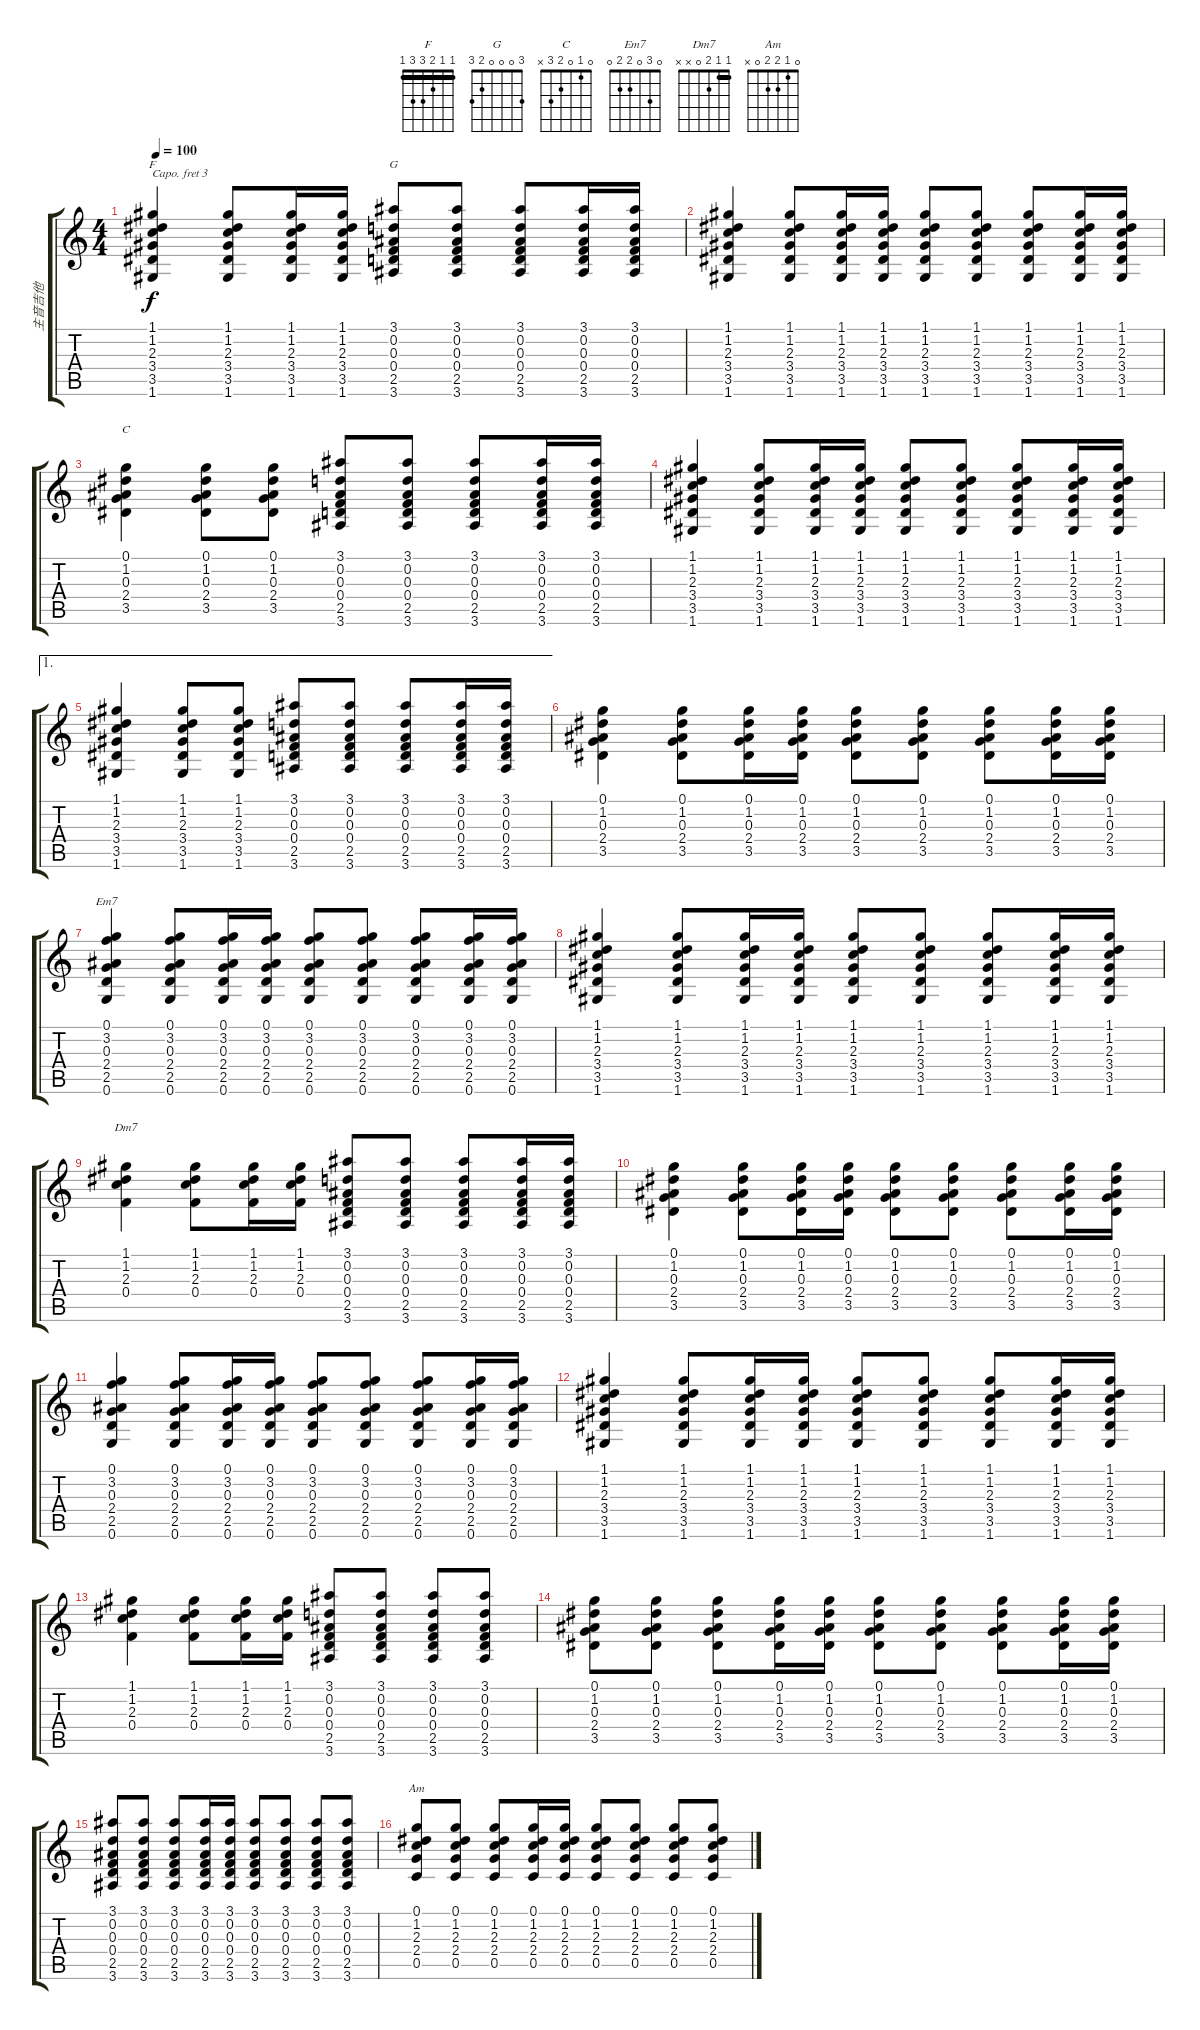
\track ("主音吉他" "主音吉他") {instrument acousticguitarsteel}
\staff {score tabs}
\capo 3
\tuning (E4 B3 G3 D3 A2 E2) {hide}
\chord ("F" 1 1 2 3 3 1) {barre 1}
\chord ("G" 3 0 0 0 2 3)
\chord ("C" 0 1 0 2 3 x)
\chord ("Em7" 0 3 0 2 2 0)
\chord ("Dm7" 1 1 2 0 x x) {barre 1}
\chord ("Am" 0 1 2 2 0 x)
\ts (4 4)
\tempo 100
\clef g2
\ks c
(1.1 1.2 2.3 3.4 3.5 1.6).4{ch "F" dy f} (1.1 1.2 2.3 3.4 3.5 1.6).8 (1.1 1.2 2.3 3.4 3.5 1.6).16 (1.1 1.2 2.3 3.4 3.5 1.6).16 (3.1 0.2 0.3 0.4 2.5 3.6).8{ch "G"} (3.1 0.2 0.3 0.4 2.5 3.6).8 (3.1 0.2 0.3 0.4 2.5 3.6).8 (3.1 0.2 0.3 0.4 2.5 3.6).16 (3.1 0.2 0.3 0.4 2.5 3.6).16 |
(1.1 1.2 2.3 3.4 3.5 1.6).4 (1.1 1.2 2.3 3.4 3.5 1.6).8 (1.1 1.2 2.3 3.4 3.5 1.6).16 (1.1 1.2 2.3 3.4 3.5 1.6).16 (1.1 1.2 2.3 3.4 3.5 1.6).8 (1.1 1.2 2.3 3.4 3.5 1.6).8 (1.1 1.2 2.3 3.4 3.5 1.6).8 (1.1 1.2 2.3 3.4 3.5 1.6).16 (1.1 1.2 2.3 3.4 3.5 1.6).16 |
(0.1 1.2 0.3 2.4 3.5).4{ch "C"} (0.1 1.2 0.3 2.4 3.5).8 (0.1 1.2 0.3 2.4 3.5).8 (3.1 0.2 0.3 0.4 2.5 3.6).8 (3.1 0.2 0.3 0.4 2.5 3.6).8 (3.1 0.2 0.3 0.4 2.5 3.6).8 (3.1 0.2 0.3 0.4 2.5 3.6).16 (3.1 0.2 0.3 0.4 2.5 3.6).16 |
(1.1 1.2 2.3 3.4 3.5 1.6).4 (1.1 1.2 2.3 3.4 3.5 1.6).8 (1.1 1.2 2.3 3.4 3.5 1.6).16 (1.1 1.2 2.3 3.4 3.5 1.6).16 (1.1 1.2 2.3 3.4 3.5 1.6).8 (1.1 1.2 2.3 3.4 3.5 1.6).8 (1.1 1.2 2.3 3.4 3.5 1.6).8 (1.1 1.2 2.3 3.4 3.5 1.6).16 (1.1 1.2 2.3 3.4 3.5 1.6).16 |
\ae 1
(1.1 1.2 2.3 3.4 3.5 1.6).4 (1.1 1.2 2.3 3.4 3.5 1.6).8 (1.1 1.2 2.3 3.4 3.5 1.6).8 (3.1 0.2 0.3 0.4 2.5 3.6).8 (3.1 0.2 0.3 0.4 2.5 3.6).8 (3.1 0.2 0.3 0.4 2.5 3.6).8 (3.1 0.2 0.3 0.4 2.5 3.6).16 (3.1 0.2 0.3 0.4 2.5 3.6).16 |
(0.1 1.2 0.3 2.4 3.5).4 (0.1 1.2 0.3 2.4 3.5).8 (0.1 1.2 0.3 2.4 3.5).16 (0.1 1.2 0.3 2.4 3.5).16 (0.1 1.2 0.3 2.4 3.5).8 (0.1 1.2 0.3 2.4 3.5).8 (0.1 1.2 0.3 2.4 3.5).8 (0.1 1.2 0.3 2.4 3.5).16 (0.1 1.2 0.3 2.4 3.5).16 |
(0.1 3.2 0.3 2.4 2.5 0.6).4{ch "Em7"} (0.1 3.2 0.3 2.4 2.5 0.6).8 (0.1 3.2 0.3 2.4 2.5 0.6).16 (0.1 3.2 0.3 2.4 2.5 0.6).16 (0.1 3.2 0.3 2.4 2.5 0.6).8 (0.1 3.2 0.3 2.4 2.5 0.6).8 (0.1 3.2 0.3 2.4 2.5 0.6).8 (0.1 3.2 0.3 2.4 2.5 0.6).16 (0.1 3.2 0.3 2.4 2.5 0.6).16 |
(1.1 1.2 2.3 3.4 3.5 1.6).4 (1.1 1.2 2.3 3.4 3.5 1.6).8 (1.1 1.2 2.3 3.4 3.5 1.6).16 (1.1 1.2 2.3 3.4 3.5 1.6).16 (1.1 1.2 2.3 3.4 3.5 1.6).8 (1.1 1.2 2.3 3.4 3.5 1.6).8 (1.1 1.2 2.3 3.4 3.5 1.6).8 (1.1 1.2 2.3 3.4 3.5 1.6).16 (1.1 1.2 2.3 3.4 3.5 1.6).16 |
(1.1 1.2 2.3 0.4).4{ch "Dm7"} (1.1 1.2 2.3 0.4).8 (1.1 1.2 2.3 0.4).16 (1.1 1.2 2.3 0.4).16 (3.1 0.2 0.3 0.4 2.5 3.6).8 (3.1 0.2 0.3 0.4 2.5 3.6).8 (3.1 0.2 0.3 0.4 2.5 3.6).8 (3.1 0.2 0.3 0.4 2.5 3.6).16 (3.1 0.2 0.3 0.4 2.5 3.6).16 |
(0.1 1.2 0.3 2.4 3.5).4 (0.1 1.2 0.3 2.4 3.5).8 (0.1 1.2 0.3 2.4 3.5).16 (0.1 1.2 0.3 2.4 3.5).16 (0.1 1.2 0.3 2.4 3.5).8 (0.1 1.2 0.3 2.4 3.5).8 (0.1 1.2 0.3 2.4 3.5).8 (0.1 1.2 0.3 2.4 3.5).16 (0.1 1.2 0.3 2.4 3.5).16 |
(0.1 3.2 0.3 2.4 2.5 0.6).4 (0.1 3.2 0.3 2.4 2.5 0.6).8 (0.1 3.2 0.3 2.4 2.5 0.6).16 (0.1 3.2 0.3 2.4 2.5 0.6).16 (0.1 3.2 0.3 2.4 2.5 0.6).8 (0.1 3.2 0.3 2.4 2.5 0.6).8 (0.1 3.2 0.3 2.4 2.5 0.6).8 (0.1 3.2 0.3 2.4 2.5 0.6).16 (0.1 3.2 0.3 2.4 2.5 0.6).16 |
(1.1 1.2 2.3 3.4 3.5 1.6).4 (1.1 1.2 2.3 3.4 3.5 1.6).8 (1.1 1.2 2.3 3.4 3.5 1.6).16 (1.1 1.2 2.3 3.4 3.5 1.6).16 (1.1 1.2 2.3 3.4 3.5 1.6).8 (1.1 1.2 2.3 3.4 3.5 1.6).8 (1.1 1.2 2.3 3.4 3.5 1.6).8 (1.1 1.2 2.3 3.4 3.5 1.6).16 (1.1 1.2 2.3 3.4 3.5 1.6).16 |
(1.1 1.2 2.3 0.4).4 (1.1 1.2 2.3 0.4).8 (1.1 1.2 2.3 0.4).16 (1.1 1.2 2.3 0.4).16 (3.1 0.2 0.3 0.4 2.5 3.6).8 (3.1 0.2 0.3 0.4 2.5 3.6).8 (3.1 0.2 0.3 0.4 2.5 3.6).8 (3.1 0.2 0.3 0.4 2.5 3.6).8 |
(0.1 1.2 0.3 2.4 3.5).8 (0.1 1.2 0.3 2.4 3.5).8 (0.1 1.2 0.3 2.4 3.5).8 (0.1 1.2 0.3 2.4 3.5).16 (0.1 1.2 0.3 2.4 3.5).16 (0.1 1.2 0.3 2.4 3.5).8 (0.1 1.2 0.3 2.4 3.5).8 (0.1 1.2 0.3 2.4 3.5).8 (0.1 1.2 0.3 2.4 3.5).16 (0.1 1.2 0.3 2.4 3.5).16 |
(3.1 0.2 0.3 0.4 2.5 3.6).8 (3.1 0.2 0.3 0.4 2.5 3.6).8 (3.1 0.2 0.3 0.4 2.5 3.6).8 (3.1 0.2 0.3 0.4 2.5 3.6).16 (3.1 0.2 0.3 0.4 2.5 3.6).16 (3.1 0.2 0.3 0.4 2.5 3.6).8 (3.1 0.2 0.3 0.4 2.5 3.6).8 (3.1 0.2 0.3 0.4 2.5 3.6).8 (3.1 0.2 0.3 0.4 2.5 3.6).8 |
(0.1 1.2 2.3 2.4 0.5).8{ch "Am"} (0.1 1.2 2.3 2.4 0.5).8 (0.1 1.2 2.3 2.4 0.5).8 (0.1 1.2 2.3 2.4 0.5).16 (0.1 1.2 2.3 2.4 0.5).16 (0.1 1.2 2.3 2.4 0.5).8 (0.1 1.2 2.3 2.4 0.5).8 (0.1 1.2 2.3 2.4 0.5).8 (0.1 1.2 2.3 2.4 0.5).8
